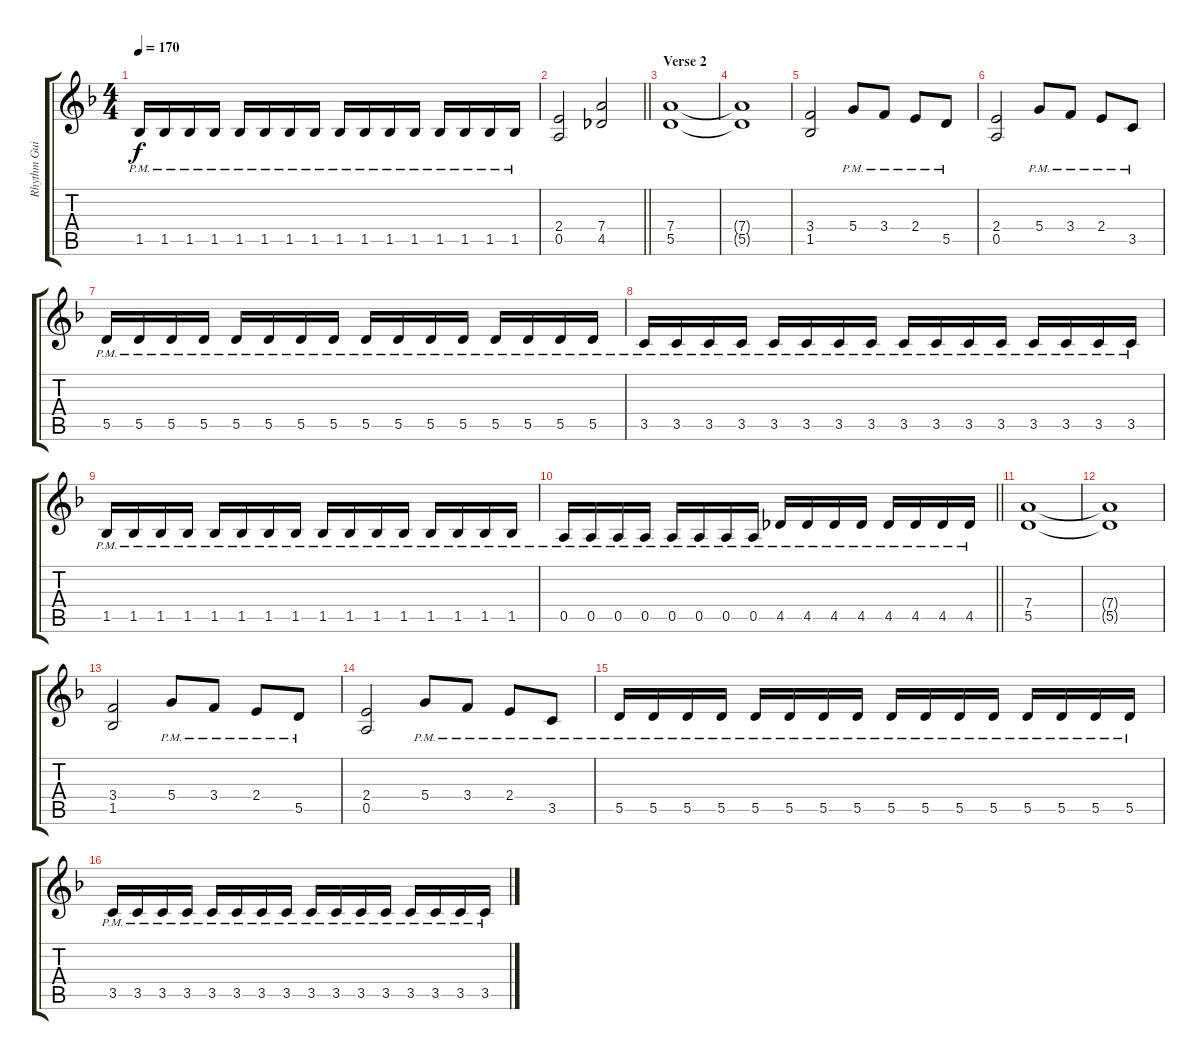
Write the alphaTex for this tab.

\track ("Rhythm Guitar 1: Juha-Pekka Alanen" "Rhythm Gui") {instrument distortionguitar}
\staff {score tabs}
\tuning (E4 B3 G3 D3 A2 E2) {hide}
\ts (4 4)
\tempo 170
\clef g2
\ks dminor
1.5{pm}.16{dy f} 1.5{pm}.16 1.5{pm}.16 1.5{pm}.16 1.5{pm}.16 1.5{pm}.16 1.5{pm}.16 1.5{pm}.16 1.5{pm}.16 1.5{pm}.16 1.5{pm}.16 1.5{pm}.16 1.5{pm}.16 1.5{pm}.16 1.5{pm}.16 1.5{pm}.16 |
\barLineRight lightlight
(2.4 0.5).2 (7.4 4.5).2 |
\section ("" "Verse 2")
(7.4 5.5).1 |
(7.4{t} 5.5{t}).1 |
(3.4 1.5).2 5.4{pm}.8 3.4{pm}.8 2.4{pm}.8 5.5{pm}.8 |
(2.4 0.5).2 5.4{pm}.8 3.4{pm}.8 2.4{pm}.8 3.5{pm}.8 |
5.5{pm}.16 5.5{pm}.16 5.5{pm}.16 5.5{pm}.16 5.5{pm}.16 5.5{pm}.16 5.5{pm}.16 5.5{pm}.16 5.5{pm}.16 5.5{pm}.16 5.5{pm}.16 5.5{pm}.16 5.5{pm}.16 5.5{pm}.16 5.5{pm}.16 5.5{pm}.16 |
3.5{pm}.16 3.5{pm}.16 3.5{pm}.16 3.5{pm}.16 3.5{pm}.16 3.5{pm}.16 3.5{pm}.16 3.5{pm}.16 3.5{pm}.16 3.5{pm}.16 3.5{pm}.16 3.5{pm}.16 3.5{pm}.16 3.5{pm}.16 3.5{pm}.16 3.5{pm}.16 |
1.5{pm}.16 1.5{pm}.16 1.5{pm}.16 1.5{pm}.16 1.5{pm}.16 1.5{pm}.16 1.5{pm}.16 1.5{pm}.16 1.5{pm}.16 1.5{pm}.16 1.5{pm}.16 1.5{pm}.16 1.5{pm}.16 1.5{pm}.16 1.5{pm}.16 1.5{pm}.16 |
\barLineRight lightlight
0.5{pm}.16 0.5{pm}.16 0.5{pm}.16 0.5{pm}.16 0.5{pm}.16 0.5{pm}.16 0.5{pm}.16 0.5{pm}.16 4.5{pm}.16 4.5{pm}.16 4.5{pm}.16 4.5{pm}.16 4.5{pm}.16 4.5{pm}.16 4.5{pm}.16 4.5{pm}.16 |
(7.4 5.5).1 |
(7.4{t} 5.5{t}).1 |
(3.4 1.5).2 5.4{pm}.8 3.4{pm}.8 2.4{pm}.8 5.5{pm}.8 |
(2.4 0.5).2 5.4{pm}.8 3.4{pm}.8 2.4{pm}.8 3.5{pm}.8 |
5.5{pm}.16 5.5{pm}.16 5.5{pm}.16 5.5{pm}.16 5.5{pm}.16 5.5{pm}.16 5.5{pm}.16 5.5{pm}.16 5.5{pm}.16 5.5{pm}.16 5.5{pm}.16 5.5{pm}.16 5.5{pm}.16 5.5{pm}.16 5.5{pm}.16 5.5{pm}.16 |
3.5{pm}.16 3.5{pm}.16 3.5{pm}.16 3.5{pm}.16 3.5{pm}.16 3.5{pm}.16 3.5{pm}.16 3.5{pm}.16 3.5{pm}.16 3.5{pm}.16 3.5{pm}.16 3.5{pm}.16 3.5{pm}.16 3.5{pm}.16 3.5{pm}.16 3.5{pm}.16
